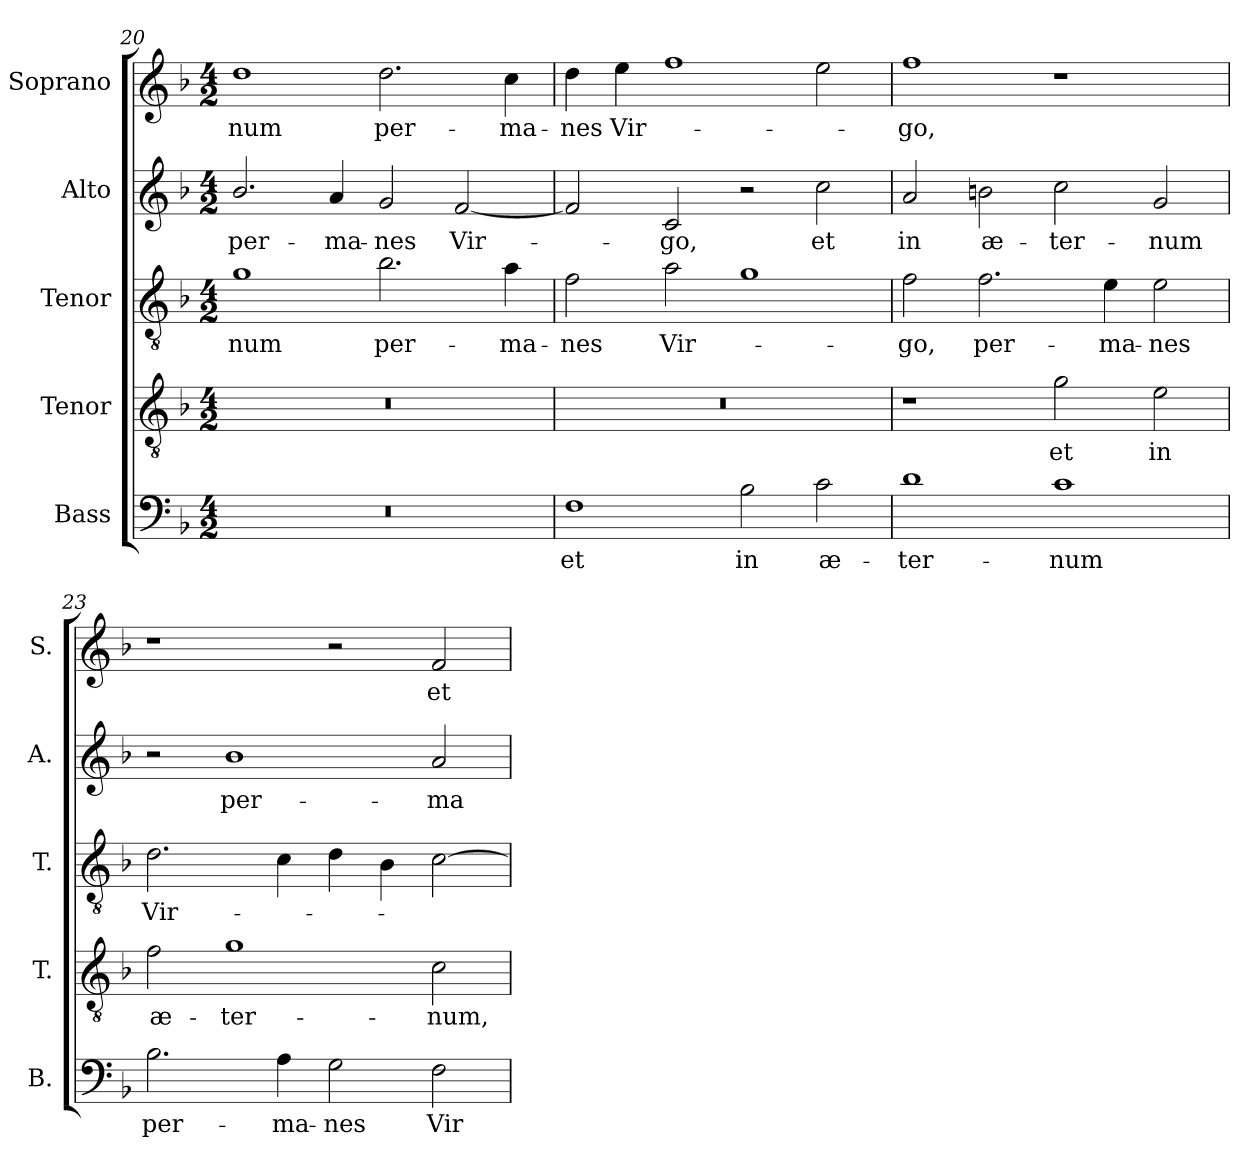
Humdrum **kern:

**kern	**text	**kern	**text	**kern	**text	**kern	**text	**kern	**text
*part5	*part5	*part4	*part4	*part3	*part3	*part2	*part2	*part1	*part1
*staff5	*staff5	*staff4	*staff4	*staff3	*staff3	*staff2	*staff2	*staff1	*staff1
*I"Bass	*	*I"Tenor	*	*I"Tenor	*	*I"Alto	*	*I"Soprano	*
*I'B.	*	*I'T.	*	*I'T.	*	*I'A.	*	*I'S.	*
*clefF4	*	*clefGv2	*	*clefGv2	*	*clefG2	*	*clefG2	*
*	*	*ITrd7c12	*	*ITrd7c12	*	*	*	*	*
*k[b-]	*	*k[b-]	*	*k[b-]	*	*k[b-]	*	*k[b-]	*
*F:	*	*F:	*	*F:	*	*F:	*	*F:	*
*M4/2	*	*M4/2	*	*M4/2	*	*M4/2	*	*M4/2	*
=20	=20	=20	=20	=20	=20	=20	=20	=20	=20
!LO:N:vis=1	!	!LO:N:vis=1	!	!	!	!	!	!	!
!	!	!	!	!	!LO:LY:b:color=#000000	!	!	!	!
!	!	!	!	!	!	!	!LO:LY:b:color=#000000	!	!
!	!	!	!	!	!	!	!	!	!LO:LY:b:color=#000000
0r	.	0r	.	1Gi	-num	2.b-i/	per-	1ddi	-num
!	!	!	!	!	!	!	!LO:LY:b:color=#000000	!	!
.	.	.	.	.	.	4ai/	-ma-	.	.
!	!	!	!	!	!LO:LY:b:color=#000000	!	!	!	!
!	!	!	!	!	!	!	!LO:LY:b:color=#000000	!	!
!	!	!	!	!	!	!	!	!	!LO:LY:b:color=#000000
.	.	.	.	2.B-i\	per-	2gi/	-nes	2.ddi\	per-
!	!	!	!	!	!	!	!LO:LY:b:color=#000000	!	!
.	.	.	.	.	.	[2fi/	Vir-	.	.
!	!	!	!	!	!LO:LY:b:color=#000000	!	!	!	!
!	!	!	!	!	!	!	!	!	!LO:LY:b:color=#000000
.	.	.	.	4Ai\	-ma-	.	.	4cci\	-ma-
=21	=21	=21	=21	=21	=21	=21	=21	=21	=21
!	!LO:LY:b:color=#000000	!LO:N:vis=1	!	!	!	!	!	!	!
!	!	!	!	!	!LO:LY:b:color=#000000	!	!	!	!
!	!	!	!	!	!	!	!	!	!LO:LY:b:color=#000000
1Fi	et	0r	.	2Fi\	-nes	2fi/]	.	4ddi\	-nes
!	!	!	!	!	!	!	!	!	!LO:LY:b:color=#000000
.	.	.	.	.	.	.	.	4eei\	Vir-
!	!	!	!	!	!LO:LY:b:color=#000000	!	!	!	!
!	!	!	!	!	!	!	!LO:LY:b:color=#000000	!	!
.	.	.	.	2Ai\	Vir-	2ci/	-go,	1ffi	.
!	!LO:LY:b:color=#000000	!	!	!	!	!	!	!	!
2B-i\	in	.	.	1Gi	.	2r	.	.	.
!	!LO:LY:b:color=#000000	!	!	!	!	!	!	!	!
!	!	!	!	!	!	!	!LO:LY:b:color=#000000	!	!
2ci\	æ-	.	.	.	.	2cci\	et	2eei\	.
=22	=22	=22	=22	=22	=22	=22	=22	=22	=22
!	!LO:LY:b:color=#000000	!	!	!	!	!	!	!	!
!	!	!	!	!	!LO:LY:b:color=#000000	!	!	!	!
!	!	!	!	!	!	!	!LO:LY:b:color=#000000	!	!
!	!	!	!	!	!	!	!	!	!LO:LY:b:color=#000000
1di	-ter-	1r	.	2Fi\	-go,	2ai/	in	1ffi	-go,
!	!	!	!	!	!LO:LY:b:color=#000000	!	!	!	!
!	!	!	!	!	!	!	!LO:LY:b:color=#000000	!	!
.	.	.	.	2.Fi\	per-	2bni\	æ-	.	.
!	!LO:LY:b:color=#000000	!	!	!	!	!	!	!	!
!	!	!	!LO:LY:b:color=#000000	!	!	!	!	!	!
!	!	!	!	!	!	!	!LO:LY:b:color=#000000	!	!
1ci	-num	2Gi\	et	.	.	2cci\	-ter-	1r	.
!	!	!	!	!	!LO:LY:b:color=#000000	!	!	!	!
.	.	.	.	4Ei\	-ma-	.	.	.	.
!	!	!	!LO:LY:b:color=#000000	!	!	!	!	!	!
!	!	!	!	!	!LO:LY:b:color=#000000	!	!	!	!
!	!	!	!	!	!	!	!LO:LY:b:color=#000000	!	!
.	.	2Ei\	in	2Ei\	-nes	2gi/	-num	.	.
!!LO:LB:g=z
=23	=23	=23	=23	=23	=23	=23	=23	=23	=23
!	!LO:LY:b:color=#000000	!	!	!	!	!	!	!	!
!	!	!	!LO:LY:b:color=#000000	!	!	!	!	!	!
!	!	!	!	!	!LO:LY:b:color=#000000	!	!	!	!
2.B-i\	per-	2Fi\	æ-	2.Di\	Vir-	2r	.	1r	.
!	!	!	!LO:LY:b:color=#000000	!	!	!	!	!	!
!	!	!	!	!	!	!	!LO:LY:b:color=#000000	!	!
.	.	1Gi	-ter-	.	.	1b-i	per-	.	.
!	!LO:LY:b:color=#000000	!	!	!	!	!	!	!	!
4Ai\	-ma-	.	.	4Ci\	.	.	.	.	.
!	!LO:LY:b:color=#000000	!	!	!	!	!	!	!	!
2Gi\	-nes	.	.	4Di\	.	.	.	2r	.
.	.	.	.	4BB-i\	.	.	.	.	.
!	!LO:LY:b:color=#000000	!	!	!	!	!	!	!	!
!	!	!	!LO:LY:b:color=#000000	!	!	!	!	!	!
!	!	!	!	!	!	!	!LO:LY:b:color=#000000	!	!
!	!	!	!	!	!	!	!	!	!LO:LY:b:color=#000000
2Fi\	Vir-	2Ci\	-num,	[2Ci\	.	2ai/	-ma-	2fi/	et
=	=	=	=	=	=	=	=	=	=
*-	*-	*-	*-	*-	*-	*-	*-	*-	*-
